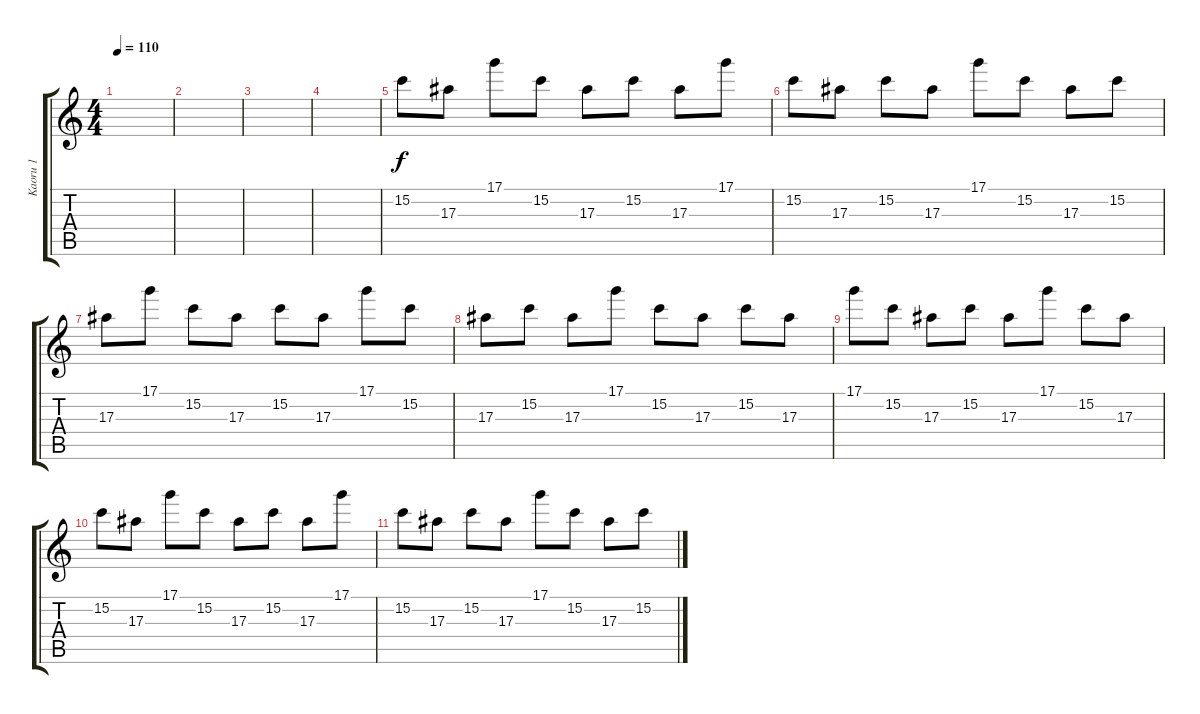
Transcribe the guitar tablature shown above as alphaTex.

\track ("Kaoru 1" "Kaoru 1") {instrument distortionguitar}
\staff {score tabs}
\tuning (D4 A3 F3 C3 G2 D2) {hide}
\ts (4 4)
\tempo 110
\clef g2
\ks c
|
|
|
|
15.2.8{balance 0 instrument stringensemble1} 17.3.8 17.1.8 15.2.8 17.3.8 15.2.8 17.3.8 17.1.8 |
15.2.8{balance 16} 17.3.8 15.2.8 17.3.8 17.1.8 15.2.8 17.3.8 15.2.8 |
17.3.8{balance 0} 17.1.8 15.2.8 17.3.8 15.2.8 17.3.8 17.1.8 15.2.8 |
17.3.8{balance 16} 15.2.8 17.3.8 17.1.8 15.2.8 17.3.8 15.2.8 17.3.8 |
17.1.8{balance 0} 15.2.8 17.3.8 15.2.8 17.3.8 17.1.8 15.2.8 17.3.8 |
15.2.8{balance 16} 17.3.8 17.1.8 15.2.8 17.3.8 15.2.8 17.3.8 17.1.8 |
15.2.8{balance 0} 17.3.8 15.2.8 17.3.8 17.1.8 15.2.8 17.3.8 15.2.8
